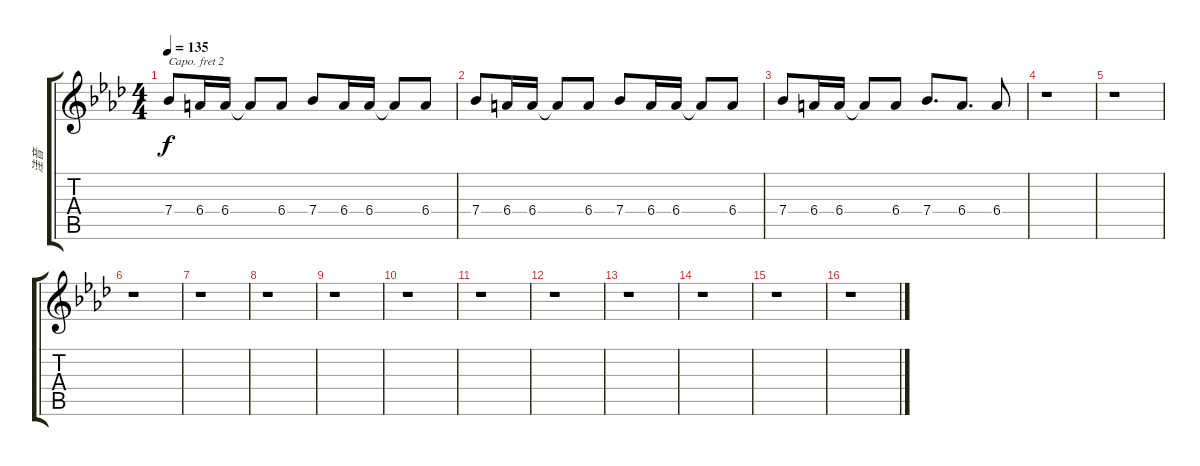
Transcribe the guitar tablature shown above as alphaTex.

\track ("洼音" "洼音") {instrument electricguitarclean}
\staff {score tabs}
\capo 2
\tuning (Eb4 Bb3 Gb3 Db3 Ab2 Eb2) {hide}
\ts (4 4)
\tempo 135
\clef g2
\ks ab
7.4.8{dy f} 6.4.16 6.4.16 6.4{t}.8 6.4.8 7.4.8 6.4.16 6.4.16 6.4{t}.8 6.4.8 |
7.4.8 6.4.16 6.4.16 6.4{t}.8 6.4.8 7.4.8 6.4.16 6.4.16 6.4{t}.8 6.4.8 |
7.4.8 6.4.16 6.4.16 6.4{t}.8 6.4.8 7.4.8{d} 6.4.8{d} 6.4.8 |
r.1 |
r.1 |
r.1 |
r.1 |
r.1 |
r.1 |
r.1 |
r.1 |
r.1 |
r.1 |
r.1 |
r.1 |
r.1
